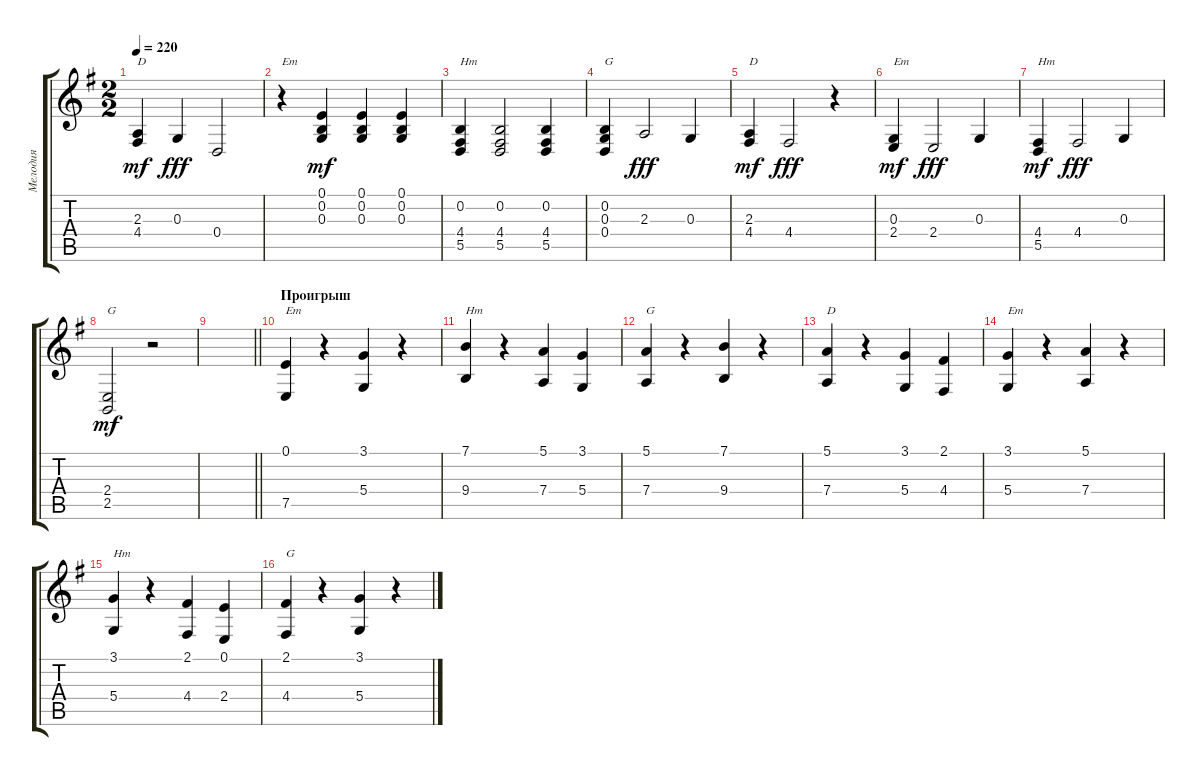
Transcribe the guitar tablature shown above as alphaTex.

\track ("Мелодия" "Мелодия") {instrument accordion}
\staff {score tabs}
\tuning (E4 B3 G3 D3 A2 E2) {hide}
\ts (2 2)
\tempo 220
\clef g2
\ks eminor
(2.3 4.4).4{txt "D" dy mf} 0.3.4{dy fff} 0.4.2 |
r.4{txt "Em"} (0.1 0.2 0.3).4{dy mf} (0.1 0.2 0.3).4 (0.1 0.2 0.3).4 |
(0.2 4.4 5.5).4{txt "Hm"} (0.2 4.4 5.5).2 (0.2 4.4 5.5).4 |
(0.2 0.3 0.4).4{txt "G"} 2.3.2{dy fff} 0.3.4 |
(2.3 4.4).4{txt "D" dy mf} 4.4.2{dy fff} r.4 |
(0.3 2.4).4{txt "Em" dy mf} 2.4.2{dy fff} 0.3.4 |
(4.4 5.5).4{txt "Hm" dy mf} 4.4.2{dy fff} 0.3.4 |
(2.4 2.5).2{txt "G" dy mf} r.2 |
\barLineRight lightlight
|
\section ("" "Проигрыш")
(0.1 7.5).4{txt "Em"} r.4 (3.1 5.4).4 r.4 |
(7.1 9.4).4{txt "Hm"} r.4 (5.1 7.4).4 (3.1 5.4).4 |
(5.1 7.4).4{txt "G"} r.4 (7.1 9.4).4 r.4 |
(5.1 7.4).4{txt "D"} r.4 (3.1 5.4).4 (2.1 4.4).4 |
(3.1 5.4).4{txt "Em"} r.4 (5.1 7.4).4 r.4 |
(3.1 5.4).4{txt "Hm"} r.4 (2.1 4.4).4 (0.1 2.4).4 |
(2.1 4.4).4{txt "G"} r.4 (3.1 5.4).4 r.4
